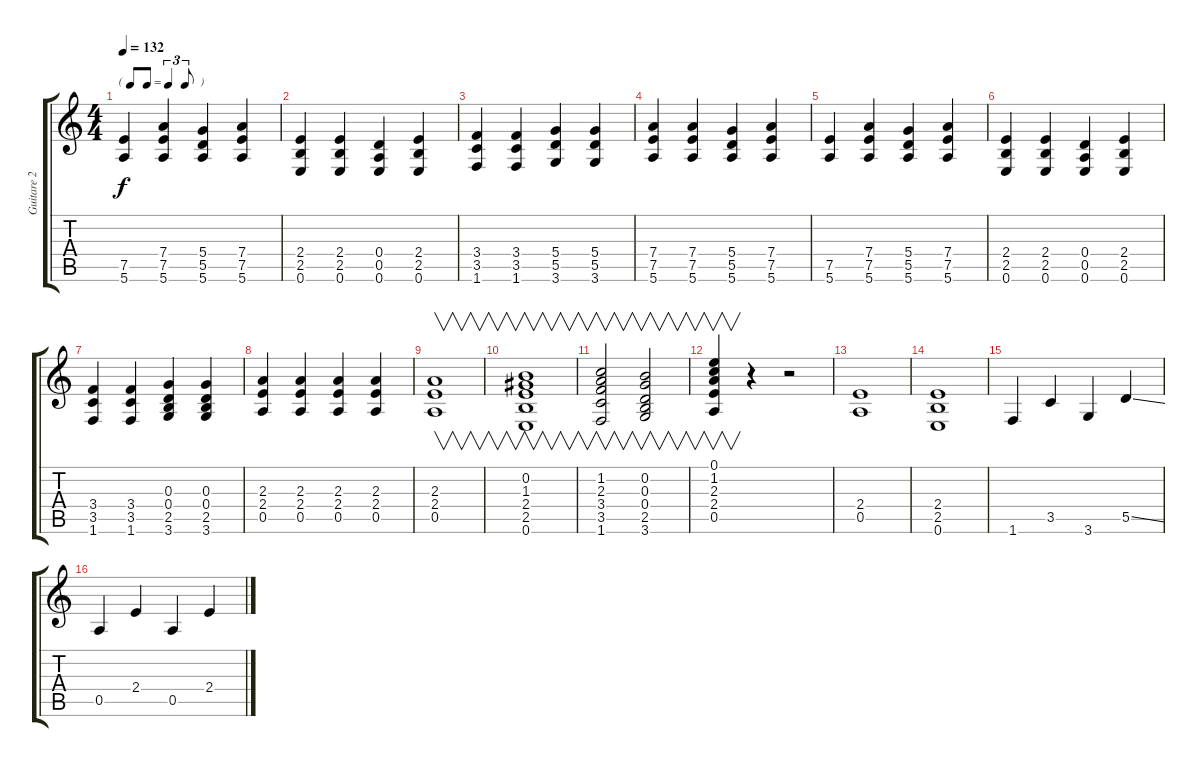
\track ("Guitare 2" "Guitare 2") {instrument overdrivenguitar}
\staff {score tabs}
\tuning (E4 B3 G3 D3 A2 E2) {hide}
\ts (4 4)
\tf triplet8th
\tempo 132
\clef g2
\ks c
(7.5 5.6).4{dy f} (7.4 7.5 5.6).4 (5.4 5.5 5.6).4 (7.4 7.5 5.6).4 |
(2.4 2.5 0.6).4 (2.4 2.5 0.6).4 (0.4 0.5 0.6).4 (2.4 2.5 0.6).4 |
(3.4 3.5 1.6).4 (3.4 3.5 1.6).4 (5.4 5.5 3.6).4 (5.4 5.5 3.6).4 |
(7.4 7.5 5.6).4 (7.4 7.5 5.6).4 (5.4 5.5 5.6).4 (7.4 7.5 5.6).4 |
(7.5 5.6).4 (7.4 7.5 5.6).4 (5.4 5.5 5.6).4 (7.4 7.5 5.6).4 |
(2.4 2.5 0.6).4 (2.4 2.5 0.6).4 (0.4 0.5 0.6).4 (2.4 2.5 0.6).4 |
(3.4 3.5 1.6).4 (3.4 3.5 1.6).4 (0.3 0.4 2.5 3.6).4 (0.3 0.4 2.5 3.6).4 |
(2.3 2.4 0.5).4 (2.3 2.4 0.5).4 (2.3 2.4 0.5).4 (2.3 2.4 0.5).4 |
(2.3 2.4 0.5).1{v} |
(0.2 1.3 2.4 2.5 0.6).1{v} |
(1.2 2.3 3.4 3.5 1.6).2{v} (0.2 0.3 0.4 2.5 3.6).2{v} |
(0.1 1.2 2.3 2.4 0.5).4{v} r.4 r.2 |
(2.4 0.5).1 |
(2.4 2.5 0.6).1 |
1.6.4 3.5.4 3.6.4 5.5{ss}.4 |
0.5.4 2.4.4 0.5.4 2.4.4
